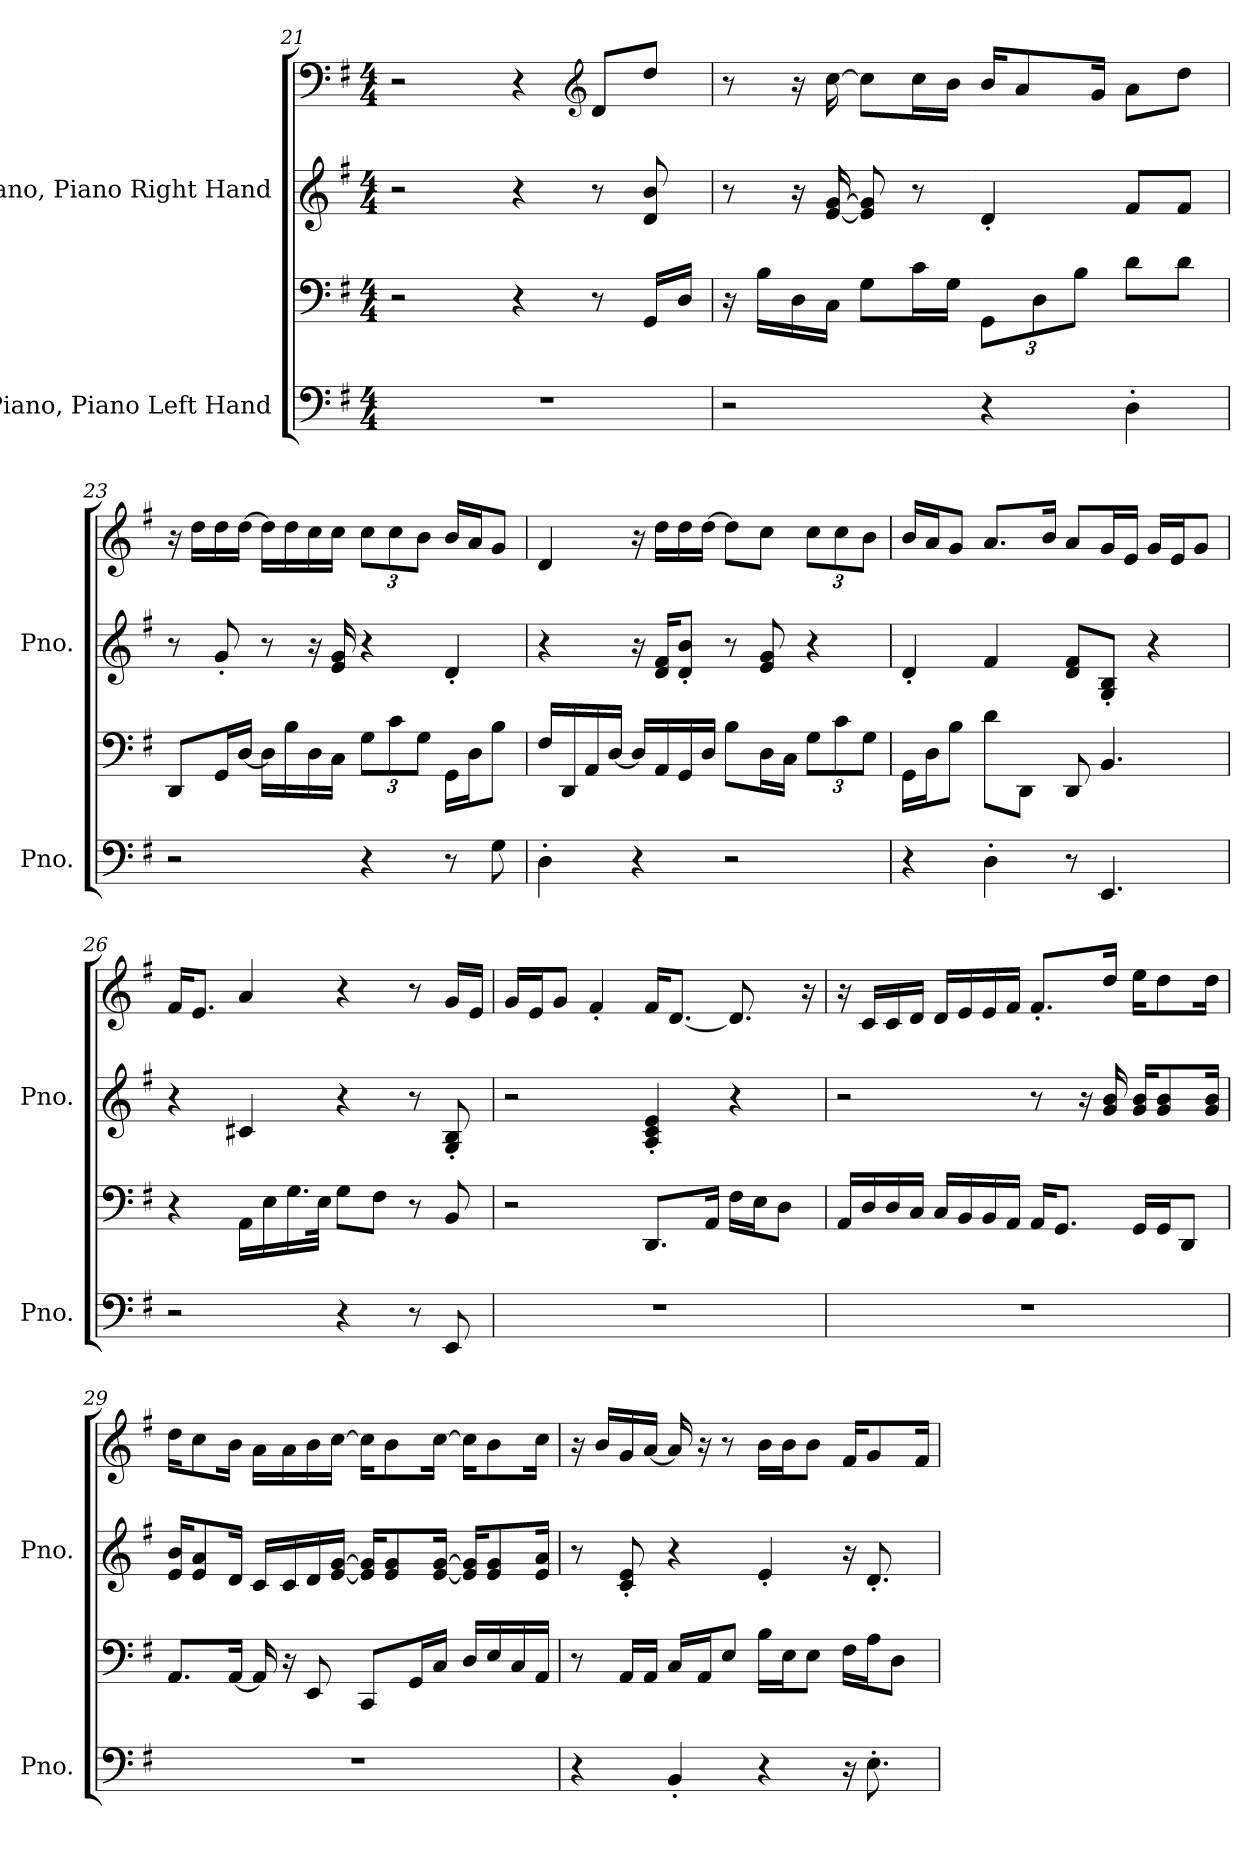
**kern	**kern	**kern	**kern
*part2	*part2	*part1	*part1
*staff4	*staff3	*staff2	*staff1
*I"Piano, Piano Left Hand	*	*I"Piano, Piano Right Hand	*
*I'Pno.	*	*I'Pno.	*
*clefF4	*clefF4	*clefG2	*clefF4
*k[f#]	*k[f#]	*k[f#]	*k[f#]
*M4/4	*M4/4	*M4/4	*M4/4
=21	=21	=21	=21
1r	2r	2r	2r
.	4r	4r	4r
*	*	*	*clefG2
.	8r	8r	8d/L
.	16GG/LL	8d/ 8b/	8dd/J
.	16D/JJ	.	.
=22	=22	=22	=22
2r	16r	8r	8r
.	16B\LL	.	.
.	16D\	16r	16r
.	16C\JJ	[16e/ [16g/	[16cc\
.	8G\L	8e/] 8g/]	8cc\L]
.	16c\L	8r	16cc\L
.	16G\JJ	.	16b\JJ
*	*Xbrackettup	*	*
4r	12GG\L	4d'/	16b/KL
.	.	.	8a/
.	12D\	.	.
.	12B\J	.	.
.	.	.	16g/Jk
4D'\	8d\L	8f#/L	8a\L
.	8d\J	8f#/J	8dd\J
!!LO:LB:g=z
=23	=23	=23	=23
2r	8DD/L	8r	16r
.	.	.	16dd\LL
.	16GG/L	8g'/	16dd\
.	[16D/JJ	.	[16dd\JJ
.	16D\LL]	8r	16dd\LL]
.	16B\	.	16dd\
.	16D\	16r	16cc\
.	16C\JJ	16e/ 16g/	16cc\JJ
*	*	*	*Xbrackettup
4r	12G\L	4r	12cc\L
.	12c\	.	12cc\
.	12G\J	.	12b\J
8r	16GG\LL	4d'/	16b/LL
.	16D\J	.	16a/J
8G\	8B\J	.	8g/J
=24	=24	=24	=24
4D'\	16F#/LL	4r	4d/
.	16DD/	.	.
.	16AA/	.	.
.	[16D/JJ	.	.
4r	16D/LL]	16r	16r
.	16AA/	16d/ 16f#/KL	16dd\LL
.	16GG/	8d/' 8b/'J	16dd\
.	16D/JJ	.	[16dd\JJ
2r	8B\L	8r	8dd\L]
.	16D\L	8e/ 8g/	8cc\J
.	16C\JJ	.	.
.	12G\L	4r	12cc\L
.	12c\	.	12cc\
.	12G\J	.	12b\J
=25	=25	=25	=25
4r	16GG\LL	4d'/	16b/LL
.	16D\J	.	16a/J
.	8B\J	.	8g/J
4D'\	8d\L	4f#/	8.a/L
.	8DD\J	.	.
.	.	.	16b/Jk
8r	8DD/	8d/ 8f#/L	8a/L
4.EE/	4.BB/	8G/' 8B/'J	16g/L
.	.	.	16e/JJ
.	.	4r	16g/LL
.	.	.	16e/J
.	.	.	8g/J
!!LO:LB:g=z
=26	=26	=26	=26
2r	4r	4r	16f#/KL
.	.	.	8.e/J
.	16AA\LL	4c#X/	4a/
.	16E\	.	.
.	16.G\	.	.
.	32E\JJk	.	.
4r	8G\L	4r	4r
.	8F#\J	.	.
8r	8r	8r	8r
8EE/	8BB/	8G/' 8B/'	16g/LL
.	.	.	16e/JJ
=27	=27	=27	=27
1r	2r	2r	16g/LL
.	.	.	16e/J
.	.	.	8g/J
.	.	.	4f#'/
.	8.DD/L	4A/' 4c/' 4e/'	16f#/KL
.	.	.	[8.d/J
.	16AA/Jk	.	.
.	16F#\LL	4r	8.d/]
.	16E\J	.	.
.	8D\J	.	.
.	.	.	16r
=28	=28	=28	=28
1r	16AA/LL	2r	16r
.	16D/	.	16c/LL
.	16D/	.	16c/
.	16C/JJ	.	16d/JJ
.	16C/LL	.	16d/LL
.	16BB/	.	16e/
.	16BB/	.	16e/
.	16AA/JJ	.	16f#/JJ
.	16AA/KL	8r	8.f#'/L
.	8.GG/J	.	.
.	.	16r	.
.	.	16g/ 16b/	16dd/Jk
.	16GG/LL	16g/ 16b/KL	16ee\KL
.	16GG/J	8g/ 8b/	8dd\
.	8DD/J	.	.
.	.	16g/ 16b/Jk	16dd\Jk
!!LO:PB:g=z
=29	=29	=29	=29
1r	8.AA/L	16e/ 16b/KL	16dd\KL
.	.	8e/ 8a/	8cc\
.	[16AA/Jk	16d/Jk	16b\Jk
.	16AA/]	16c/LL	16a\LL
.	16r	16c/	16a\
.	8EE/	16d/	16b\
.	.	[16e/ [16g/JJ	[16cc\JJ
.	8CC/L	16e/] 16g/]KL	16cc\KL]
.	.	8e/ 8g/	8b\
.	16GG/L	.	.
.	16C/JJ	[16e/ [16g/Jk	[16cc\Jk
.	16D/LL	16e/] 16g/]KL	16cc\KL]
.	16E/	8e/ 8g/	8b\
.	16C/	.	.
.	16AA/JJ	16e/ 16a/Jk	16cc\Jk
=30	=30	=30	=30
4r	8r	8r	16r
.	.	.	16b/LL
.	16AA/LL	8c/' 8e/'	16g/
.	16AA/JJ	.	[16a/JJ
4BB'/	16C/LL	4r	16a/]
.	16AA/J	.	16r
.	8E/J	.	8r
4r	16B\LL	4e'/	16b\LL
.	16E\J	.	16b\J
.	8E\J	.	8b\J
16r	16F#\LL	16r	16f#/KL
8.E'\	16A\J	8.d'/	8g/
.	8D\J	.	.
.	.	.	16f#/Jk
=	=	=	=
*-	*-	*-	*-
